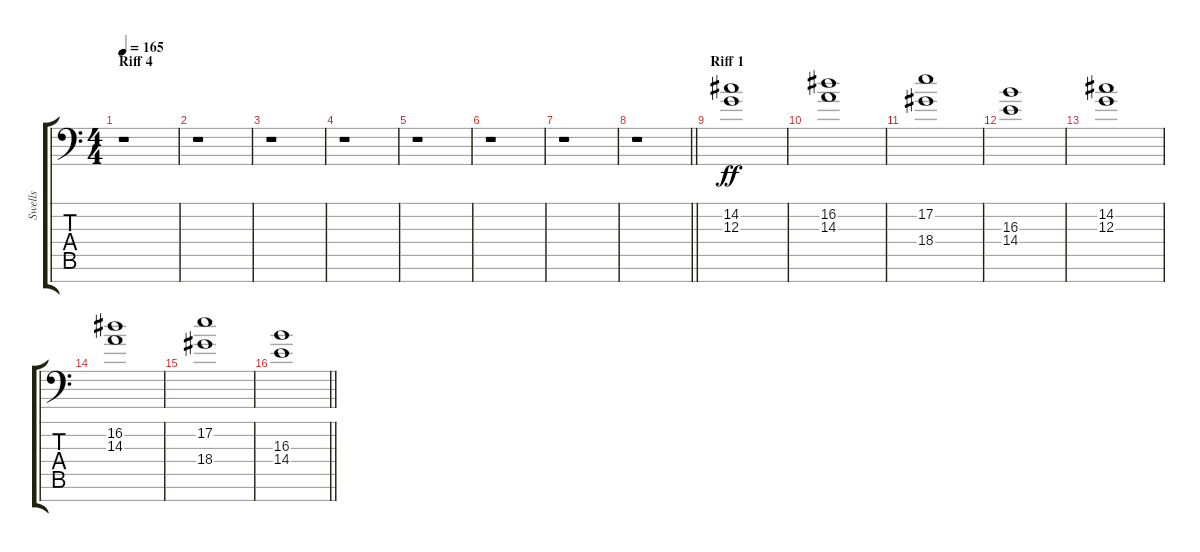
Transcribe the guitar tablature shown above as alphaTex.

\track ("Swells" "Swells") {instrument pad6metallic}
\staff {score tabs}
\tuning (Bb4 B3 G3 D3 A2 E2 C-1) {hide}
\ts (4 4)
\section ("" "Riff 4")
\tempo 165
\clef f4
\ks c
r.1{dy ff} |
r.1 |
r.1 |
r.1 |
r.1 |
r.1 |
r.1 |
\barLineRight lightlight
r.1 |
\section ("" "Riff 1")
(14.2 12.3).1 |
(16.2 14.3).1 |
(17.2 18.4).1 |
(16.3 14.4).1 |
(14.2 12.3).1 |
(16.2 14.3).1 |
(17.2 18.4).1 |
\barLineRight lightlight
(16.3 14.4).1
